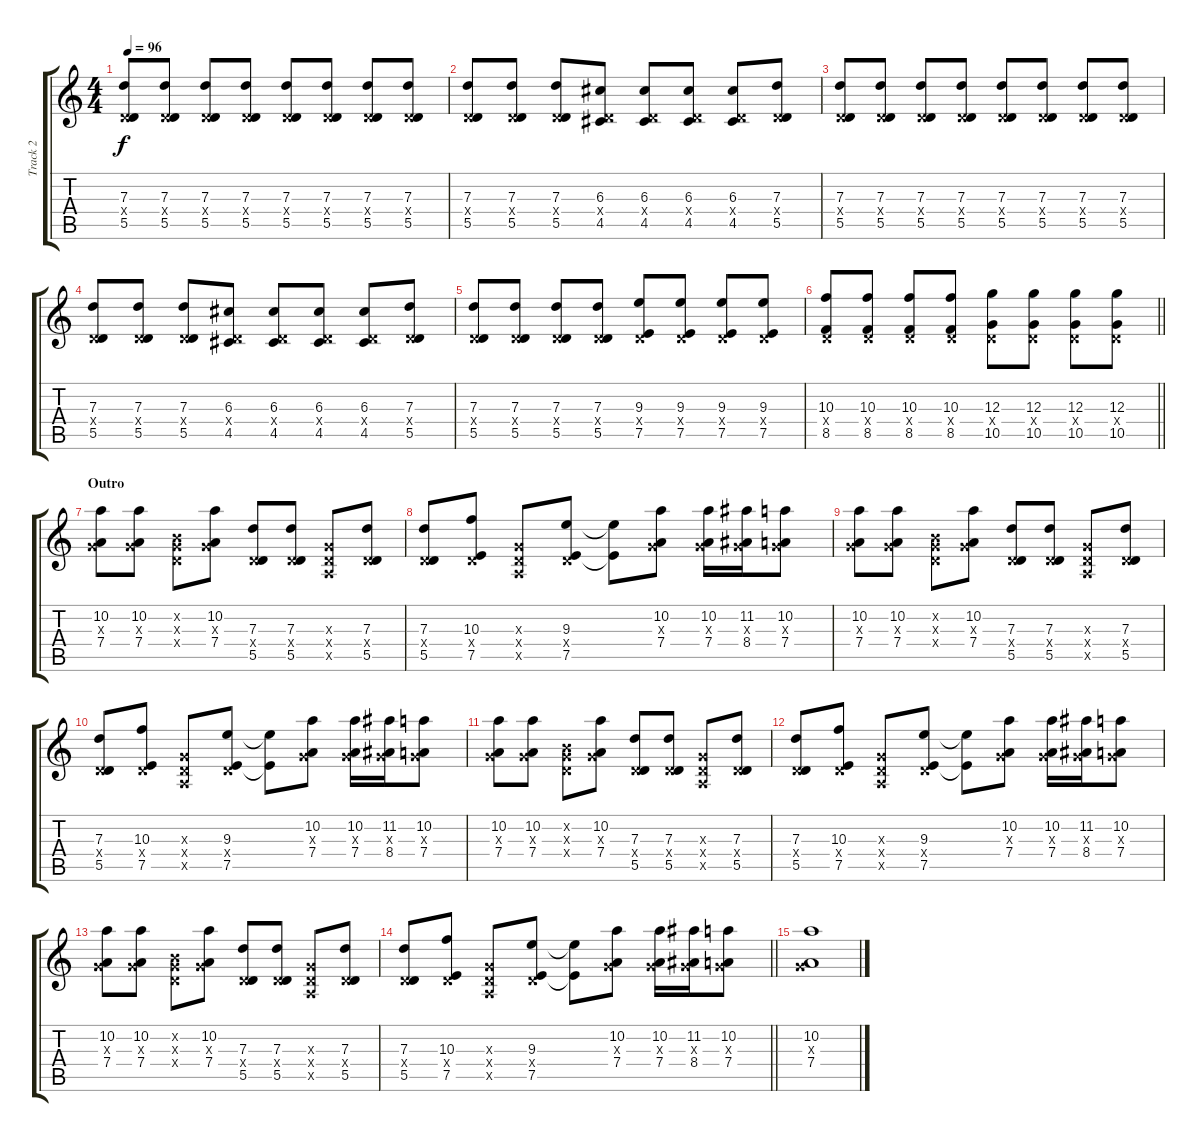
\track ("Track 2" "Track 2") {instrument acousticguitarsteel}
\staff {score tabs}
\tuning (E4 B3 G3 D3 A2 E2) {hide}
\ts (4 4)
\tempo 96
\clef g2
\ks c
(7.3 0.4{x} 5.5).8{dy f} (7.3 0.4{x} 5.5).8 (7.3 0.4{x} 5.5).8 (7.3 0.4{x} 5.5).8 (7.3 0.4{x} 5.5).8 (7.3 0.4{x} 5.5).8 (7.3 0.4{x} 5.5).8 (7.3 0.4{x} 5.5).8 |
(7.3 0.4{x} 5.5).8 (7.3 0.4{x} 5.5).8 (7.3 0.4{x} 5.5).8 (6.3 0.4{x} 4.5).8 (6.3 0.4{x} 4.5).8 (6.3 0.4{x} 4.5).8 (6.3 0.4{x} 4.5).8 (7.3 0.4{x} 5.5).8 |
(7.3 0.4{x} 5.5).8 (7.3 0.4{x} 5.5).8 (7.3 0.4{x} 5.5).8 (7.3 0.4{x} 5.5).8 (7.3 0.4{x} 5.5).8 (7.3 0.4{x} 5.5).8 (7.3 0.4{x} 5.5).8 (7.3 0.4{x} 5.5).8 |
(7.3 0.4{x} 5.5).8 (7.3 0.4{x} 5.5).8 (7.3 0.4{x} 5.5).8 (6.3 0.4{x} 4.5).8 (6.3 0.4{x} 4.5).8 (6.3 0.4{x} 4.5).8 (6.3 0.4{x} 4.5).8 (7.3 0.4{x} 5.5).8 |
(7.3 0.4{x} 5.5).8 (7.3 0.4{x} 5.5).8 (7.3 0.4{x} 5.5).8 (7.3 0.4{x} 5.5).8 (9.3 0.4{x} 7.5).8 (9.3 0.4{x} 7.5).8 (9.3 0.4{x} 7.5).8 (9.3 0.4{x} 7.5).8 |
\barLineRight lightlight
(10.3 0.4{x} 8.5).8 (10.3 0.4{x} 8.5).8 (10.3 0.4{x} 8.5).8 (10.3 0.4{x} 8.5).8 (12.3 0.4{x} 10.5).8 (12.3 0.4{x} 10.5).8 (12.3 0.4{x} 10.5).8 (12.3 0.4{x} 10.5).8 |
\section ("" "Outro")
(10.2 0.3{x} 7.4).8 (10.2 0.3{x} 7.4).8 (0.2{x} 0.3{x} 0.4{x}).8 (10.2 0.3{x} 7.4).8 (7.3 0.4{x} 5.5).8 (7.3 0.4{x} 5.5).8 (0.3{x} 0.4{x} 0.5{x}).8 (7.3 0.4{x} 5.5).8 |
(7.3 0.4{x} 5.5).8 (10.3 0.4{x} 7.5).8 (0.3{x} 0.4{x} 0.5{x}).8 (9.3 0.4{x} 7.5).8 (9.3{t} 7.5{t}).8 (10.2 0.3{x} 7.4).8 (10.2 0.3{x} 7.4).16 (11.2 0.3{x} 8.4).16 (10.2 0.3{x} 7.4).8 |
(10.2 0.3{x} 7.4).8 (10.2 0.3{x} 7.4).8 (0.2{x} 0.3{x} 0.4{x}).8 (10.2 0.3{x} 7.4).8 (7.3 0.4{x} 5.5).8 (7.3 0.4{x} 5.5).8 (0.3{x} 0.4{x} 0.5{x}).8 (7.3 0.4{x} 5.5).8 |
(7.3 0.4{x} 5.5).8 (10.3 0.4{x} 7.5).8 (0.3{x} 0.4{x} 0.5{x}).8 (9.3 0.4{x} 7.5).8 (9.3{t} 7.5{t}).8 (10.2 0.3{x} 7.4).8 (10.2 0.3{x} 7.4).16 (11.2 0.3{x} 8.4).16 (10.2 0.3{x} 7.4).8 |
(10.2 0.3{x} 7.4).8 (10.2 0.3{x} 7.4).8 (0.2{x} 0.3{x} 0.4{x}).8 (10.2 0.3{x} 7.4).8 (7.3 0.4{x} 5.5).8 (7.3 0.4{x} 5.5).8 (0.3{x} 0.4{x} 0.5{x}).8 (7.3 0.4{x} 5.5).8 |
(7.3 0.4{x} 5.5).8 (10.3 0.4{x} 7.5).8 (0.3{x} 0.4{x} 0.5{x}).8 (9.3 0.4{x} 7.5).8 (9.3{t} 7.5{t}).8 (10.2 0.3{x} 7.4).8 (10.2 0.3{x} 7.4).16 (11.2 0.3{x} 8.4).16 (10.2 0.3{x} 7.4).8 |
(10.2 0.3{x} 7.4).8 (10.2 0.3{x} 7.4).8 (0.2{x} 0.3{x} 0.4{x}).8 (10.2 0.3{x} 7.4).8 (7.3 0.4{x} 5.5).8 (7.3 0.4{x} 5.5).8 (0.3{x} 0.4{x} 0.5{x}).8 (7.3 0.4{x} 5.5).8 |
\barLineRight lightlight
(7.3 0.4{x} 5.5).8 (10.3 0.4{x} 7.5).8 (0.3{x} 0.4{x} 0.5{x}).8 (9.3 0.4{x} 7.5).8 (9.3{t} 7.5{t}).8 (10.2 0.3{x} 7.4).8 (10.2 0.3{x} 7.4).16 (11.2 0.3{x} 8.4).16 (10.2 0.3{x} 7.4).8 |
(10.2 0.3{x} 7.4).1
